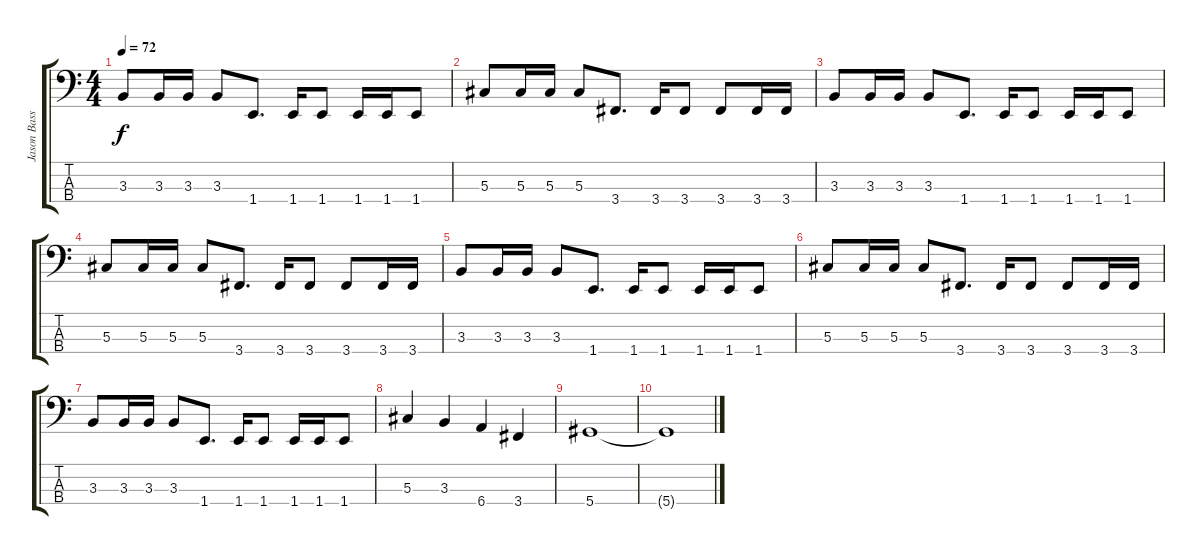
\track ("Jason Bass" "Jason Bass") {instrument electricbasspick}
\staff {score tabs}
\tuning (Gb2 Db2 Ab1 Eb1) {hide}
\ts (4 4)
\tempo 72
\clef f4
\ks c
3.3.8{dy f} 3.3.16 3.3.16 3.3.8 1.4.8{d} 1.4.16 1.4.8 1.4.16 1.4.16 1.4.8 |
5.3.8 5.3.16 5.3.16 5.3.8 3.4.8{d} 3.4.16 3.4.8 3.4.8 3.4.16 3.4.16 |
3.3.8 3.3.16 3.3.16 3.3.8 1.4.8{d} 1.4.16 1.4.8 1.4.16 1.4.16 1.4.8 |
5.3.8 5.3.16 5.3.16 5.3.8 3.4.8{d} 3.4.16 3.4.8 3.4.8 3.4.16 3.4.16 |
3.3.8 3.3.16 3.3.16 3.3.8 1.4.8{d} 1.4.16 1.4.8 1.4.16 1.4.16 1.4.8 |
5.3.8 5.3.16 5.3.16 5.3.8 3.4.8{d} 3.4.16 3.4.8 3.4.8 3.4.16 3.4.16 |
3.3.8 3.3.16 3.3.16 3.3.8 1.4.8{d} 1.4.16 1.4.8 1.4.16 1.4.16 1.4.8 |
5.3.4 3.3.4 6.4.4 3.4.4 |
5.4.1 |
5.4{t}.1
